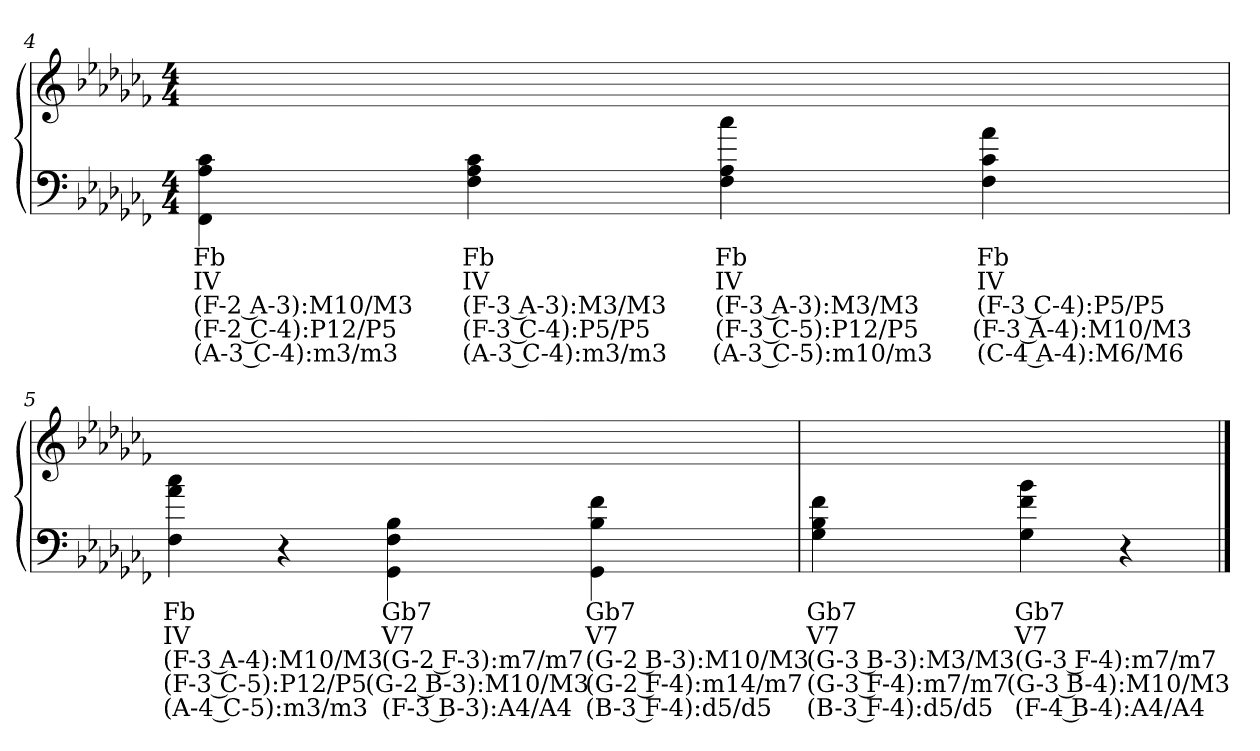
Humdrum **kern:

**kern	**text	**text	**text	**text	**text	**kern
*part2	*part2	*part2	*part2	*part2	*part2	*part1
*staff2	*staff2	*staff2	*staff2	*staff2	*staff2	*staff1
*clefF4	*	*	*	*	*	*clefG2
*k[b-e-a-d-g-c-f-]	*	*	*	*	*	*k[b-e-a-d-g-c-f-]
*C-:	*	*	*	*	*	*C-:
*M4/4	*	*	*	*	*	*M4/4
=4	=4	=4	=4	=4	=4	=4
4FF- 4A- 4c-	Fb	IV	(F-2 A-3):M10/M3	(F-2 C-4):P12/P5	(A-3 C-4):m3/m3	1ryy
4F- 4A- 4c-	Fb	IV	(F-3 A-3):M3/M3	(F-3 C-4):P5/P5	(A-3 C-4):m3/m3	.
4F- 4A- 4cc-	Fb	IV	(F-3 A-3):M3/M3	(F-3 C-5):P12/P5	(A-3 C-5):m10/m3	.
4F- 4c- 4a-	Fb	IV	(F-3 C-4):P5/P5	(F-3 A-4):M10/M3	(C-4 A-4):M6/M6	.
=5	=5	=5	=5	=5	=5	=5
4F- 4a- 4cc-	Fb	IV	(F-3 A-4):M10/M3	(F-3 C-5):P12/P5	(A-4 C-5):m3/m3	1ryy
4r	.	.	.	.	.	.
4GG- 4F- 4B-	Gb7	V7	(G-2 F-3):m7/m7	(G-2 B-3):M10/M3	(F-3 B-3):A4/A4	.
4GG- 4B- 4f-	Gb7	V7	(G-2 B-3):M10/M3	(G-2 F-4):m14/m7	(B-3 F-4):d5/d5	.
=6	=6	=6	=6	=6	=6	=6
4G- 4B- 4f-	Gb7	V7	(G-3 B-3):M3/M3	(G-3 F-4):m7/m7	(B-3 F-4):d5/d5	2.ryy
4G- 4f- 4b-	Gb7	V7	(G-3 F-4):m7/m7	(G-3 B-4):M10/M3	(F-4 B-4):A4/A4	.
4r	.	.	.	.	.	.
==	==	==	==	==	==	==
*-	*-	*-	*-	*-	*-	*-
